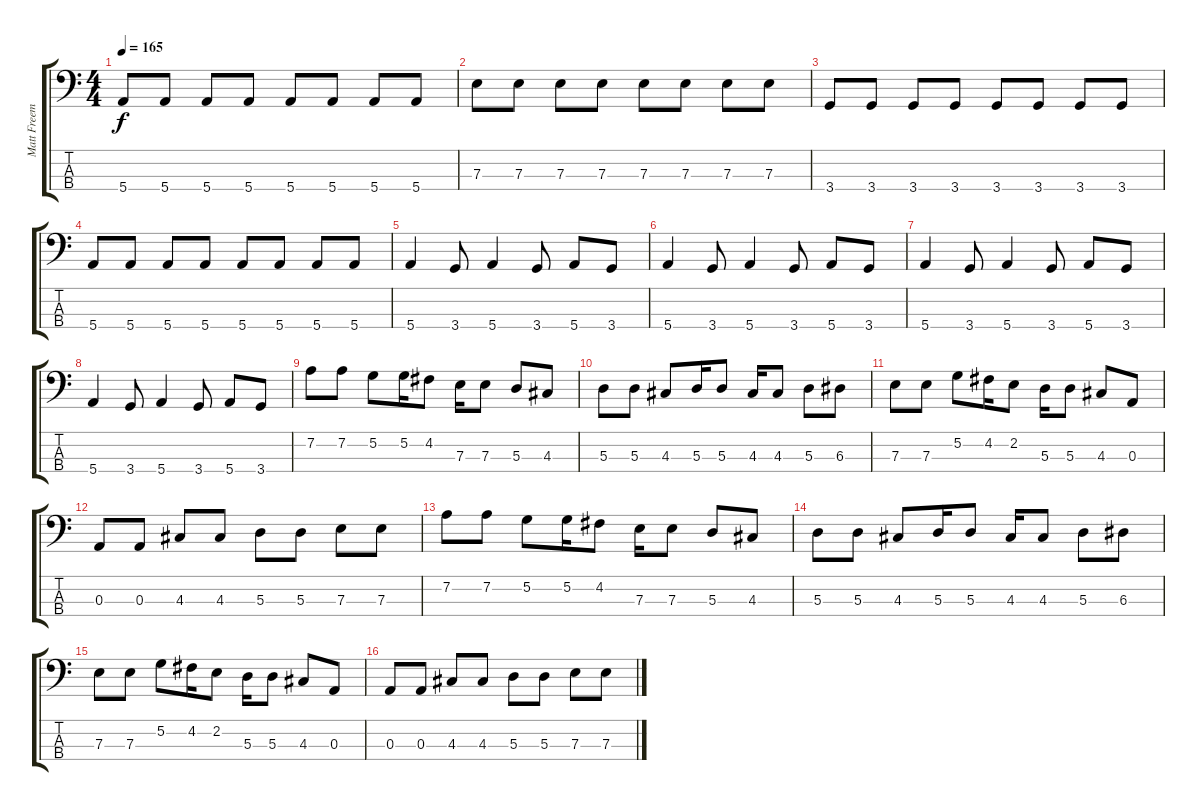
\track ("Matt Freeman - Bass" "Matt Freem") {instrument electricbasspick}
\staff {score tabs}
\tuning (G2 D2 A1 E1) {hide}
\ts (4 4)
\tempo 165
\clef f4
\ks c
5.4.8{dy f} 5.4.8 5.4.8 5.4.8 5.4.8 5.4.8 5.4.8 5.4.8 |
7.3.8 7.3.8 7.3.8 7.3.8 7.3.8 7.3.8 7.3.8 7.3.8 |
3.4.8 3.4.8 3.4.8 3.4.8 3.4.8 3.4.8 3.4.8 3.4.8 |
5.4.8 5.4.8 5.4.8 5.4.8 5.4.8 5.4.8 5.4.8 5.4.8 |
5.4.4 3.4.8 5.4.4 3.4.8 5.4.8 3.4.8 |
5.4.4 3.4.8 5.4.4 3.4.8 5.4.8 3.4.8 |
5.4.4 3.4.8 5.4.4 3.4.8 5.4.8 3.4.8 |
5.4.4 3.4.8 5.4.4 3.4.8 5.4.8 3.4.8 |
7.2.8 7.2.8 5.2.8 5.2.16 4.2.8 7.3.16 7.3.8 5.3.8 4.3.8 |
5.3.8 5.3.8 4.3.8 5.3.16 5.3.8 4.3.16 4.3.8 5.3.8 6.3.8 |
7.3.8 7.3.8 5.2.8 4.2.16 2.2.8 5.3.16 5.3.8 4.3.8 0.3.8 |
0.3.8 0.3.8 4.3.8 4.3.8 5.3.8 5.3.8 7.3.8 7.3.8 |
7.2.8 7.2.8 5.2.8 5.2.16 4.2.8 7.3.16 7.3.8 5.3.8 4.3.8 |
5.3.8 5.3.8 4.3.8 5.3.16 5.3.8 4.3.16 4.3.8 5.3.8 6.3.8 |
7.3.8 7.3.8 5.2.8 4.2.16 2.2.8 5.3.16 5.3.8 4.3.8 0.3.8 |
0.3.8 0.3.8 4.3.8 4.3.8 5.3.8 5.3.8 7.3.8 7.3.8
